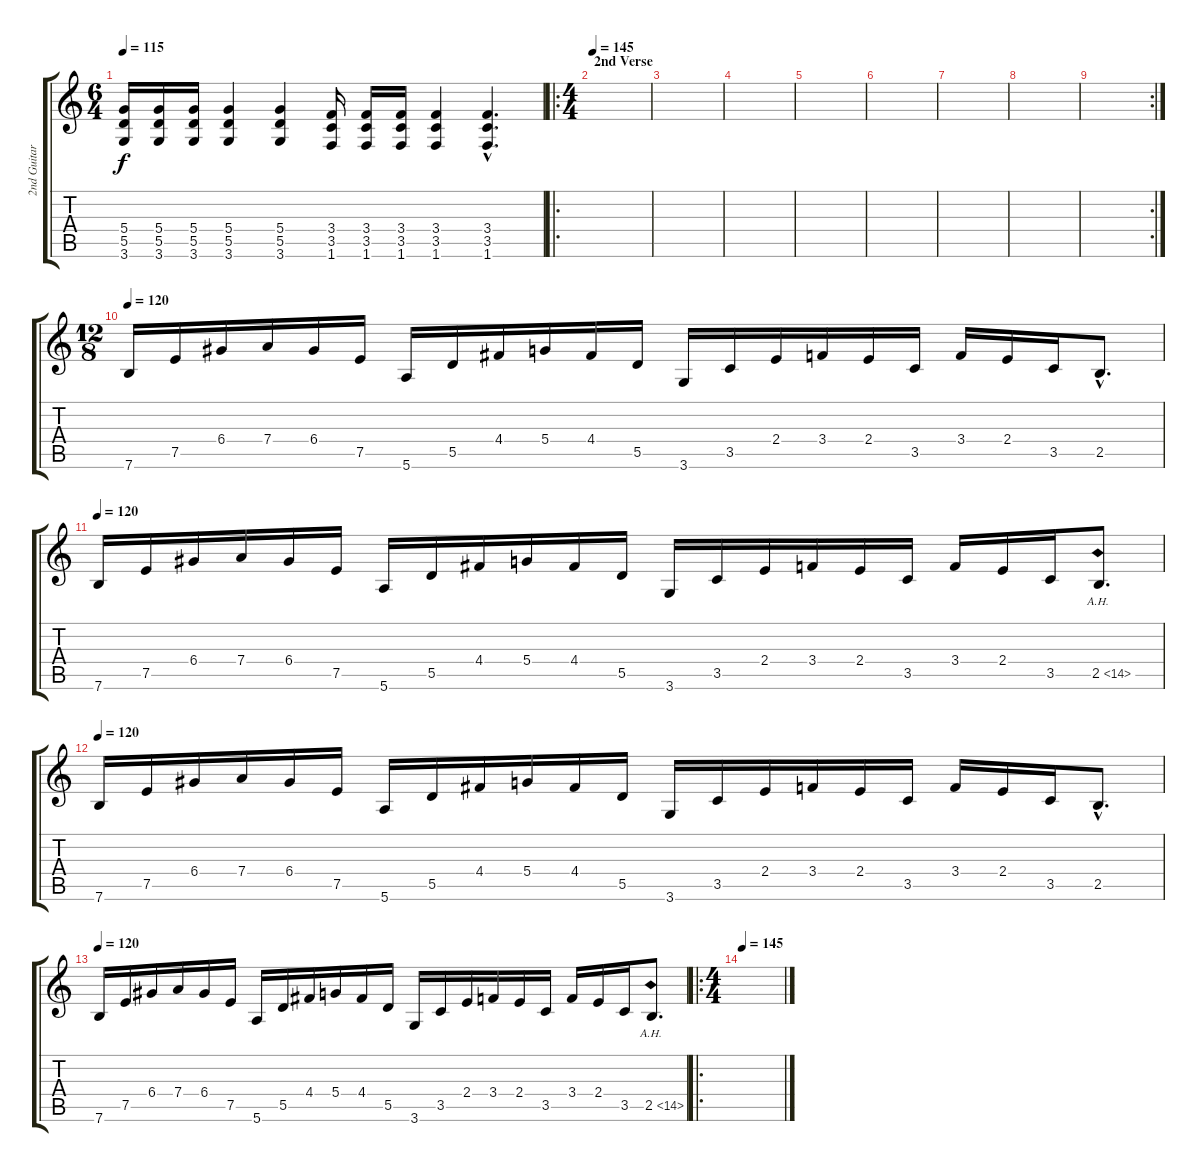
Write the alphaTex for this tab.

\track ("2nd Guitar" "2nd Guitar") {instrument distortionguitar}
\staff {score tabs}
\tuning (E4 B3 G3 D3 A2 E2) {hide}
\ts (6 4)
\tempo 115
\clef g2
\ks c
(5.4 5.5 3.6).16{dy f} (5.4 5.5 3.6).16 (5.4 5.5 3.6).16 (5.4 5.5 3.6).4 (5.4 5.5 3.6).4 (3.4 3.5 1.6).16 (3.4 3.5 1.6).16 (3.4 3.5 1.6).16 (3.4 3.5 1.6).4 (3.4{hac} 3.5{hac} 1.6{hac}).4{d} |
\ro
\ts (4 4)
\section ("" "2nd Verse")
\tempo 145
|
|
|
|
|
|
|
\rc 2
|
\ts (12 8)
\tempo 120
7.6.16{instrument electricguitarmuted} 7.5.16 6.4.16 7.4.16 6.4.16 7.5.16 5.6.16 5.5.16 4.4.16 5.4.16 4.4.16 5.5.16 3.6.16 3.5.16 2.4.16 3.4.16 2.4.16 3.5.16 3.4.16 2.4.16 3.5.16 2.5{hac}.8{d} |
\tempo 120
7.6.16 7.5.16 6.4.16 7.4.16 6.4.16 7.5.16 5.6.16 5.5.16 4.4.16 5.4.16 4.4.16 5.5.16 3.6.16 3.5.16 2.4.16 3.4.16 2.4.16 3.5.16 3.4.16 2.4.16 3.5.16 2.5{ah 12}.8{d} |
\tempo 120
7.6.16 7.5.16 6.4.16 7.4.16 6.4.16 7.5.16 5.6.16 5.5.16 4.4.16 5.4.16 4.4.16 5.5.16 3.6.16 3.5.16 2.4.16 3.4.16 2.4.16 3.5.16 3.4.16 2.4.16 3.5.16 2.5{hac}.8{d} |
\tempo 120
7.6.16 7.5.16 6.4.16 7.4.16 6.4.16 7.5.16 5.6.16 5.5.16 4.4.16 5.4.16 4.4.16 5.5.16 3.6.16 3.5.16 2.4.16 3.4.16 2.4.16 3.5.16 3.4.16 2.4.16 3.5.16 2.5{ah 12}.8{d} |
\ro
\ts (4 4)
\tempo 145
